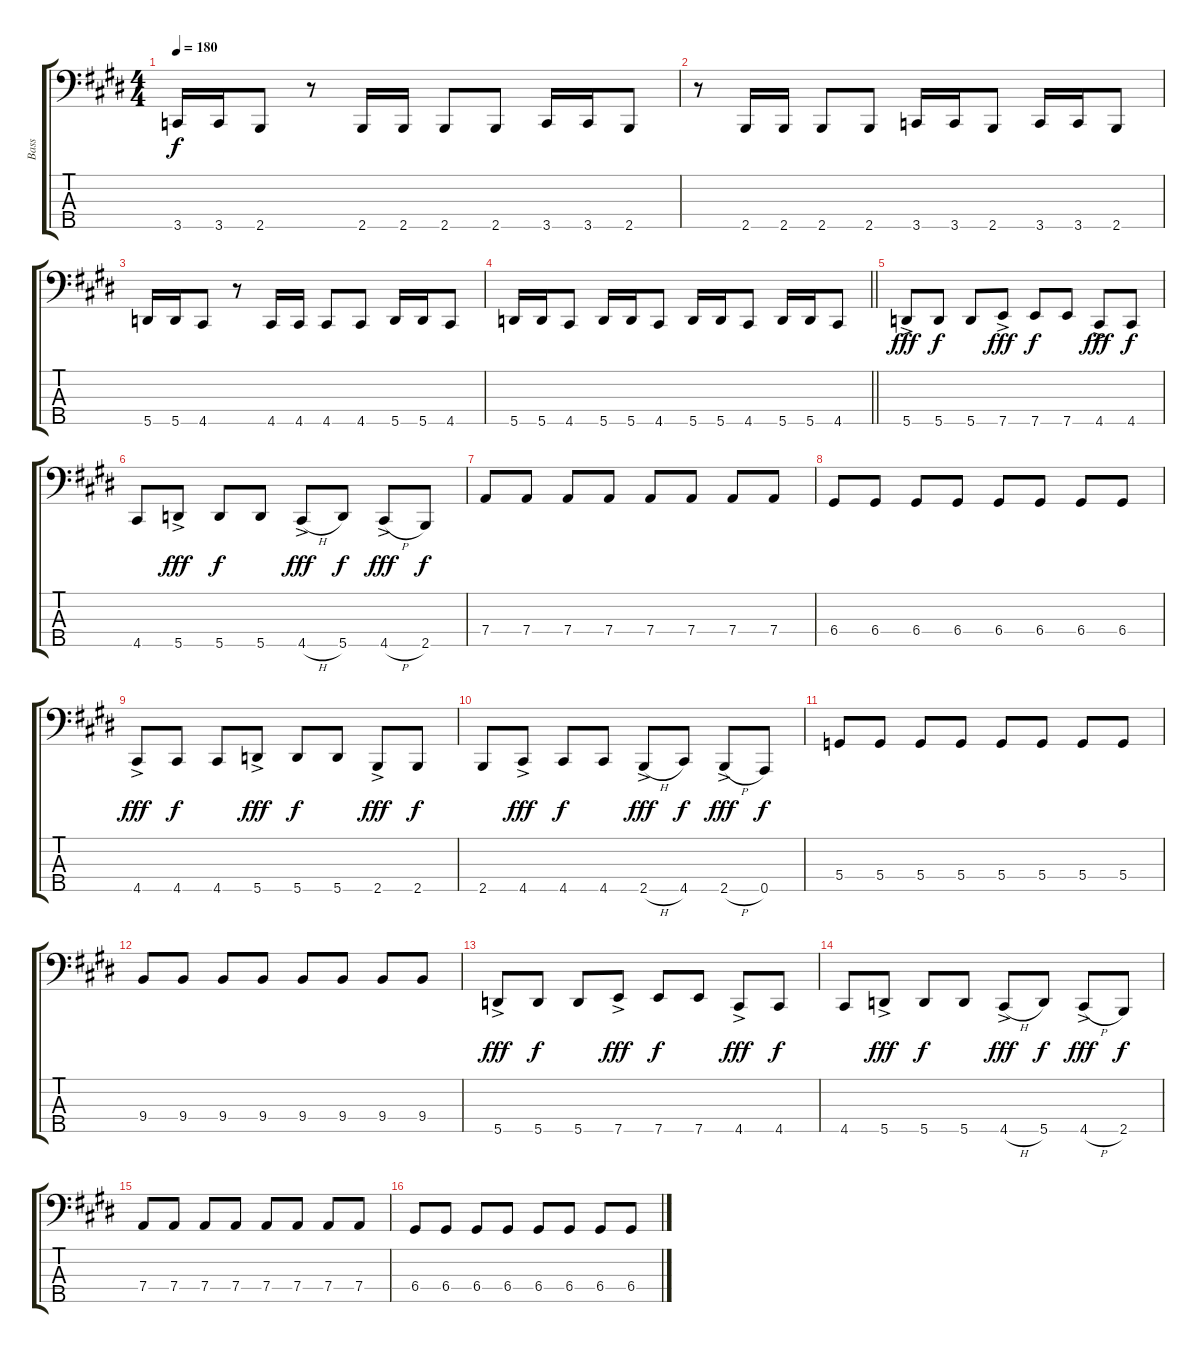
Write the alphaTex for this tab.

\track ("Bass" "Bass") {instrument electricbasspick}
\staff {score tabs}
\tuning (F2 C2 G1 D1 A0) {hide}
\ts (4 4)
\tempo 180
\clef f4
\ks c#minor
3.5.16{dy f} 3.5.16 2.5.8 r.8 2.5.16 2.5.16 2.5.8 2.5.8 3.5.16 3.5.16 2.5.8 |
r.8 2.5.16 2.5.16 2.5.8 2.5.8 3.5.16 3.5.16 2.5.8 3.5.16 3.5.16 2.5.8 |
5.5.16 5.5.16 4.5.8 r.8 4.5.16 4.5.16 4.5.8 4.5.8 5.5.16 5.5.16 4.5.8 |
\barLineRight lightlight
5.5.16 5.5.16 4.5.8 5.5.16 5.5.16 4.5.8 5.5.16 5.5.16 4.5.8 5.5.16 5.5.16 4.5.8 |
5.5{ac}.8{dy fff} 5.5.8{dy f} 5.5.8 7.5{ac}.8{dy fff} 7.5.8{dy f} 7.5.8 4.5{ac}.8{dy fff} 4.5.8{dy f} |
4.5.8 5.5{ac}.8{dy fff} 5.5.8{dy f} 5.5.8 4.5{h ac}.8{dy fff} 5.5.8{dy f} 4.5{h ac}.8{dy fff} 2.5.8{dy f} |
7.4.8 7.4.8 7.4.8 7.4.8 7.4.8 7.4.8 7.4.8 7.4.8 |
6.4.8 6.4.8 6.4.8 6.4.8 6.4.8 6.4.8 6.4.8 6.4.8 |
4.5{ac}.8{dy fff} 4.5.8{dy f} 4.5.8 5.5{ac}.8{dy fff} 5.5.8{dy f} 5.5.8 2.5{ac}.8{dy fff} 2.5.8{dy f} |
2.5.8 4.5{ac}.8{dy fff} 4.5.8{dy f} 4.5.8 2.5{h ac}.8{dy fff} 4.5.8{dy f} 2.5{h ac}.8{dy fff} 0.5.8{dy f} |
5.4.8 5.4.8 5.4.8 5.4.8 5.4.8 5.4.8 5.4.8 5.4.8 |
9.4.8 9.4.8 9.4.8 9.4.8 9.4.8 9.4.8 9.4.8 9.4.8 |
5.5{ac}.8{dy fff} 5.5.8{dy f} 5.5.8 7.5{ac}.8{dy fff} 7.5.8{dy f} 7.5.8 4.5{ac}.8{dy fff} 4.5.8{dy f} |
4.5.8 5.5{ac}.8{dy fff} 5.5.8{dy f} 5.5.8 4.5{h ac}.8{dy fff} 5.5.8{dy f} 4.5{h ac}.8{dy fff} 2.5.8{dy f} |
7.4.8 7.4.8 7.4.8 7.4.8 7.4.8 7.4.8 7.4.8 7.4.8 |
6.4.8 6.4.8 6.4.8 6.4.8 6.4.8 6.4.8 6.4.8 6.4.8
